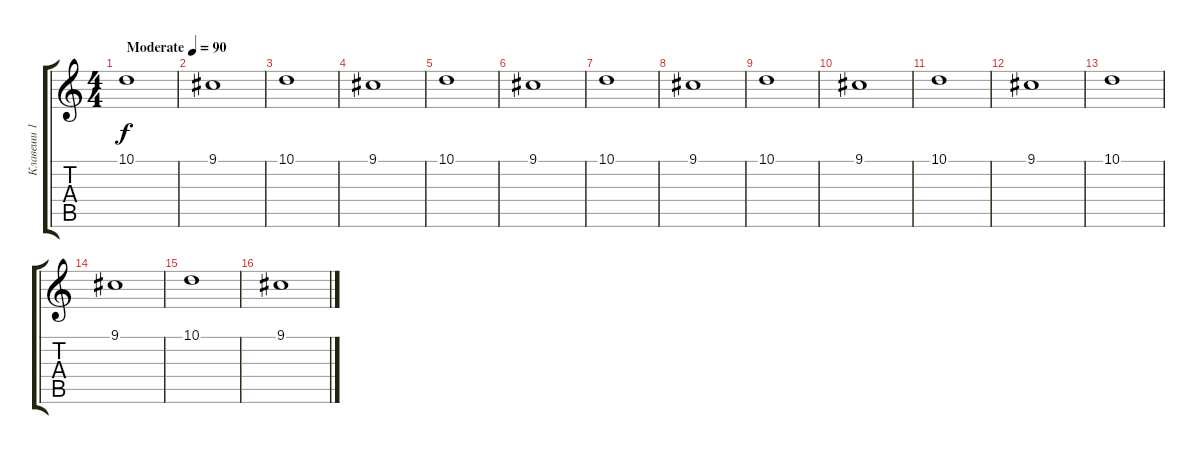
\track ("Клавеши 1" "Клавеши 1") {instrument choiraahs}
\staff {score tabs}
\tuning (E4 B3 G3 D3 A2 E2) {hide}
\ts (4 4)
\tempo (90 "Moderate")
\clef g2
\ks c
10.1.1{dy f instrument choiraahs} |
9.1.1 |
10.1.1 |
9.1.1 |
10.1.1 |
9.1.1 |
10.1.1 |
9.1.1 |
10.1.1 |
9.1.1 |
10.1.1 |
9.1.1 |
10.1.1 |
9.1.1 |
10.1.1 |
9.1.1
